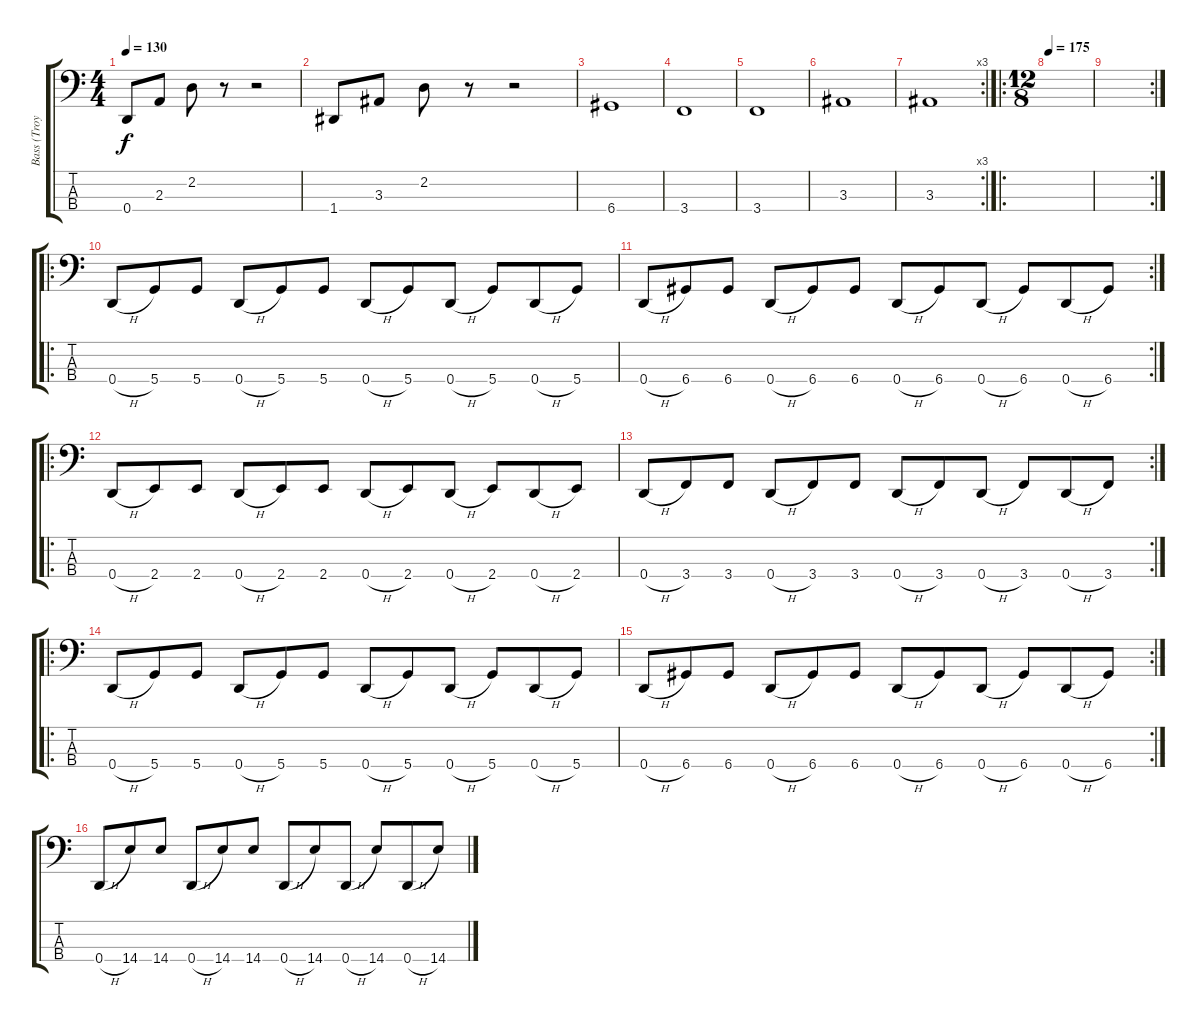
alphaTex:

\track ("Bass (Troy Sanders)" "Bass (Troy") {instrument electricbassfinger}
\staff {score tabs}
\tuning (F2 C2 G1 D1) {hide}
\ts (4 4)
\tempo 130
\clef f4
\ks c
0.4.8{dy f} 2.3.8 2.2.8 r.8 r.2 |
1.4.8 3.3.8 2.2.8 r.8 r.2 |
6.4.1 |
3.4.1 |
3.4.1 |
3.3.1 |
\rc 3
3.3.1 |
\ro
\ts (12 8)
\tempo 175
|
\rc 2
|
\ro
0.4{h}.8 5.4.8 5.4.8 0.4{h}.8 5.4.8 5.4.8 0.4{h}.8 5.4.8 0.4{h}.8 5.4.8 0.4{h}.8 5.4.8 |
\rc 2
0.4{h}.8 6.4.8 6.4.8 0.4{h}.8 6.4.8 6.4.8 0.4{h}.8 6.4.8 0.4{h}.8 6.4.8 0.4{h}.8 6.4.8 |
\ro
0.4{h}.8 2.4.8 2.4.8 0.4{h}.8 2.4.8 2.4.8 0.4{h}.8 2.4.8 0.4{h}.8 2.4.8 0.4{h}.8 2.4.8 |
\rc 2
0.4{h}.8 3.4.8 3.4.8 0.4{h}.8 3.4.8 3.4.8 0.4{h}.8 3.4.8 0.4{h}.8 3.4.8 0.4{h}.8 3.4.8 |
\ro
0.4{h}.8 5.4.8 5.4.8 0.4{h}.8 5.4.8 5.4.8 0.4{h}.8 5.4.8 0.4{h}.8 5.4.8 0.4{h}.8 5.4.8 |
\rc 2
0.4{h}.8 6.4.8 6.4.8 0.4{h}.8 6.4.8 6.4.8 0.4{h}.8 6.4.8 0.4{h}.8 6.4.8 0.4{h}.8 6.4.8 |
0.4{h}.8 14.4.8 14.4.8 0.4{h}.8 14.4.8 14.4.8 0.4{h}.8 14.4.8 0.4{h}.8 14.4.8 0.4{h}.8 14.4.8
